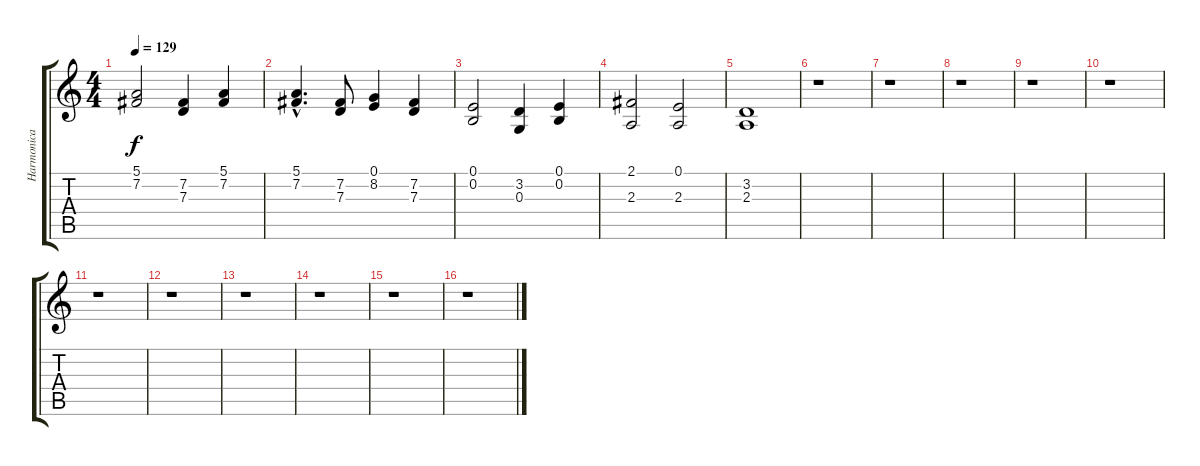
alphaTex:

\track ("Harmonica" "Harmonica") {instrument harmonica}
\staff {score tabs}
\tuning (E4 B3 G3 D3 A2 E2) {hide}
\ts (4 4)
\tempo 129
\clef g2
\ks c
(5.1 7.2).2{dy f} (7.2 7.3).4 (5.1 7.2).4 |
(5.1{hac} 7.2{hac}).4{d} (7.2 7.3).8 (0.1 8.2).4 (7.2 7.3).4 |
(0.1 0.2).2 (3.2 0.3).4 (0.1 0.2).4 |
(2.1 2.3).2 (0.1 2.3).2 |
(3.2 2.3).1 |
r.1 |
r.1 |
r.1 |
r.1 |
r.1 |
r.1 |
r.1 |
r.1 |
r.1 |
r.1 |
r.1
